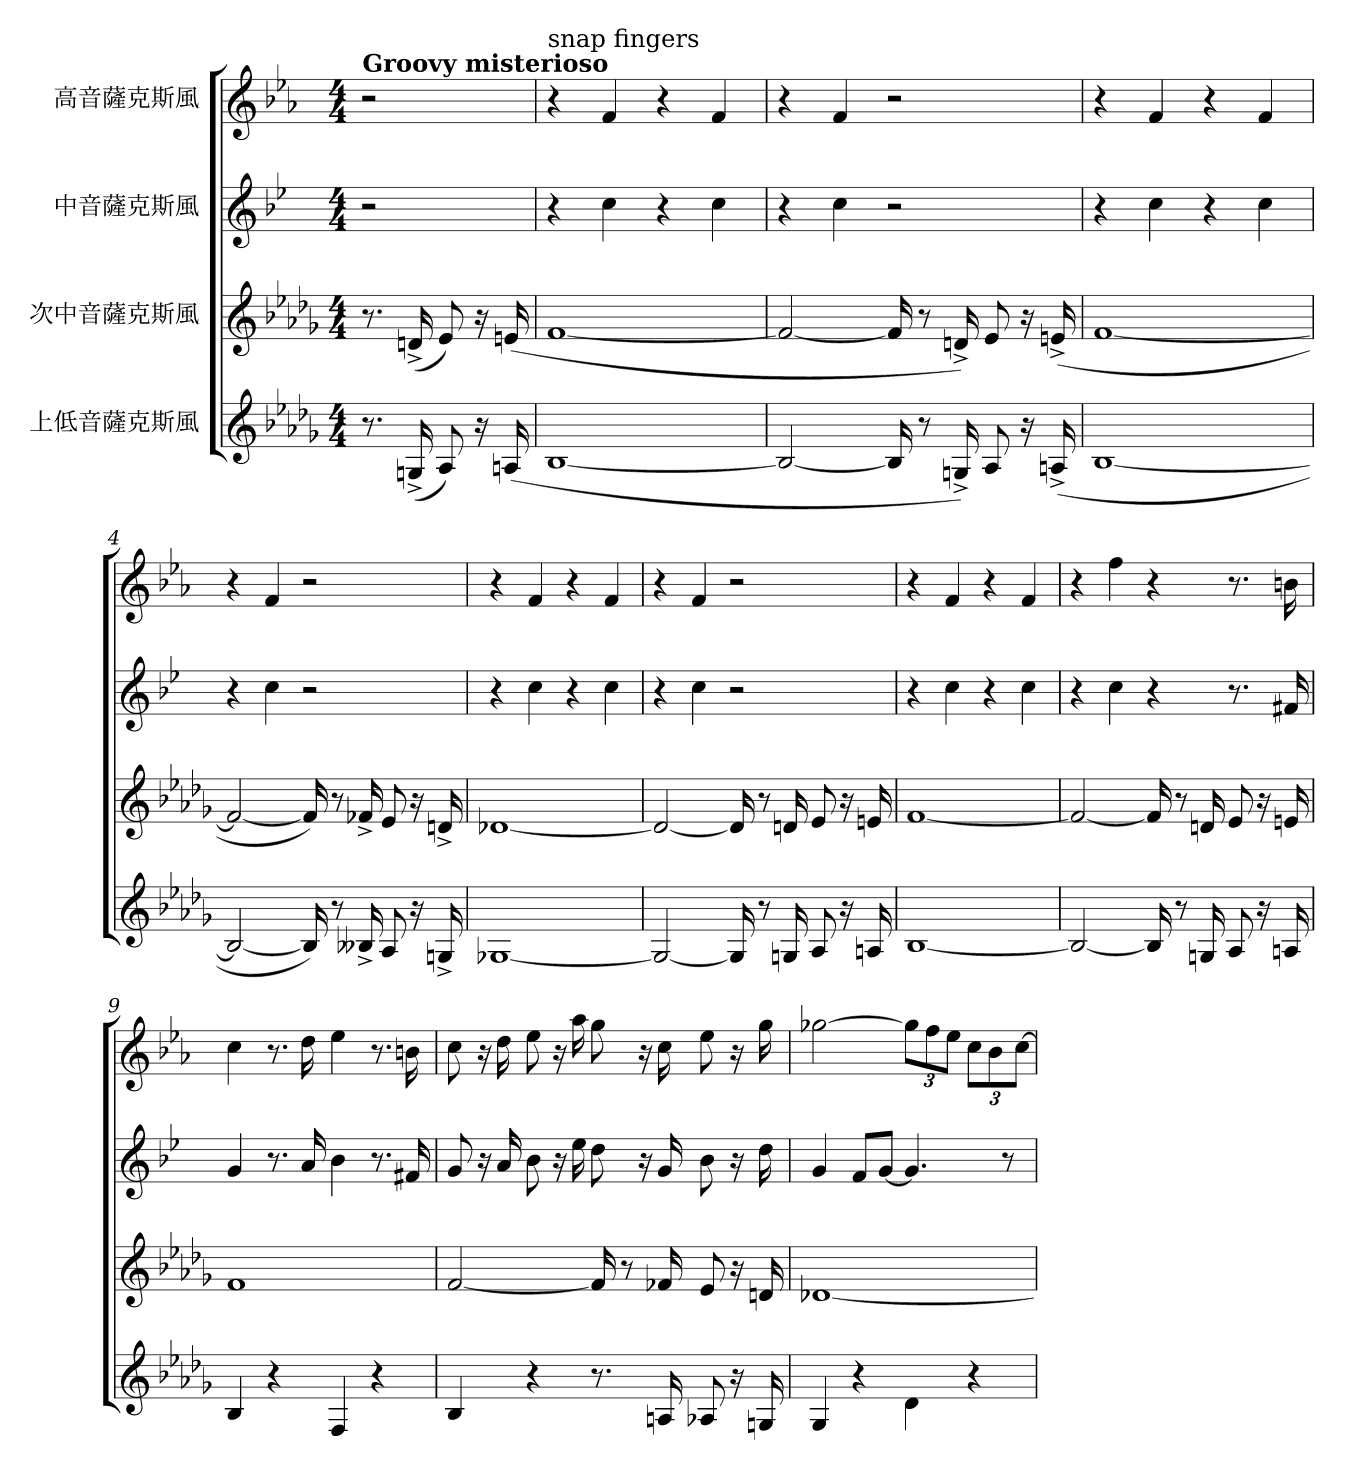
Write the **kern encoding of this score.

**kern	**kern	**kern	**kern
*part4	*part3	*part2	*part1
*staff4	*staff3	*staff2	*staff1
*I"上低音薩克斯風	*I"次中音薩克斯風	*I"中音薩克斯風	*I"高音薩克斯風
*clefG2	*clefG2	*clefG2	*clefG2
*ITrd12c21	*ITrd8c14	*ITrd5c9	*ITrd1c2
*k[b-e-a-d-g-]	*k[b-e-a-d-g-]	*k[b-e-a-d-g-]	*k[b-e-a-d-g-]
*M4/4	*M4/4	*M4/4	*M4/4
=	=	=	=
!	!	!	!LO:TX:a:B:t=Groovy misterioso
8.r	8.r	2r	2r
(16GGn^/	(16Dn^/	.	.
8AA-/)	8E-/)	.	.
16r	16r	.	.
(16AAn/	(16En/	.	.
=1	=1	=1	=1
!	!	!	!LO:TX:a:t=snap fingers
[1BB-	[1F	4r	4r
!	!	!	!LO:N:head=solid
.	.	4e-\	4e-/
.	.	4r	4r
.	.	4e-\	4e-/
=2	=2	=2	=2
2BB-/_	2F/_	4r	4r
.	.	4e-\	4e-/
16BB-/]	16F/]	2r	2r
8r	8r	.	.
16GGn^/)	16Dn^/)	.	.
8AA-/	8E-/	.	.
16r	16r	.	.
(16AAn^/	(16En^/	.	.
=3	=3	=3	=3
[1BB-	[1F	4r	4r
.	.	4e-\	4e-/
.	.	4r	4r
.	.	4e-\	4e-/
=4	=4	=4	=4
2BB-/_	2F/_	4r	4r
.	.	4e-\	4e-/
16BB-/])	16F/])	2r	2r
8r	8r	.	.
16BB--X^/	16F-X^/	.	.
8AA-/	8E-/	.	.
16r	16r	.	.
16GGn^/	16Dn^/	.	.
!!LO:LB:g=z
=5	=5	=5	=5
[1GG-X	[1D-X	4r	4r
.	.	4e-\	4e-/
.	.	4r	4r
.	.	4e-\	4e-/
=6	=6	=6	=6
2GG-/_	2D-/_	4r	4r
.	.	4e-\	4e-/
16GG-/]	16D-/]	2r	2r
8r	8r	.	.
16GGn/	16Dn/	.	.
8AA-/	8E-/	.	.
16r	16r	.	.
16AAn/	16En/	.	.
=7	=7	=7	=7
[1BB-	[1F	4r	4r
.	.	4e-\	4e-/
.	.	4r	4r
.	.	4e-\	4e-/
=8	=8	=8	=8
2BB-/_	2F/_	4r	4r
.	.	4e-\	4ee-\
16BB-/]	16F/]	4r	4r
8r	8r	.	.
16GGn/	16Dn/	.	.
8AA-/	8E-/	8.r	8.r
16r	16r	.	.
16AAn/	16En/	16An/	16an\
=9	=9	=9	=9
4BB-/	1F	4B-/	4b-\
4r	.	8.r	8.r
.	.	16c/	16cc\
4FF/	.	4d-\	4dd-\
4r	.	8.r	8.r
.	.	16An/	16an\
!!LO:LB:g=z
=10	=10	=10	=10
4BB-/	[2F/	8B-/	8b-\
.	.	16r	16r
.	.	16c/	16cc\
4r	.	8d-\	8dd-\
.	.	16r	16r
.	.	16g-\	16gg-\
8.r	16F/]	8f\	8ff\
.	8r	.	.
.	.	16r	16r
16AAn/	16F-X/	16B-/	16b-\
8AA-X/	8E-/	8d-\	8dd-\
16r	16r	16r	16r
16GGn/	16Dn/	16f\	16ff\
=11	=11	=11	=11
4GG-/	[1D-X	4B-/	[2ff-X\
4r	.	8A-/L	.
.	.	[8B-/J	.
*	*	*	*Xbrackettup
4D-\	.	4.B-/]	12ff-\L]
.	.	.	12ee-\
.	.	.	12dd-\J
4r	.	.	12b-\L
.	.	.	12a-\
.	.	8r	.
.	.	.	[12b-\J
=	=	=	=
*-	*-	*-	*-
